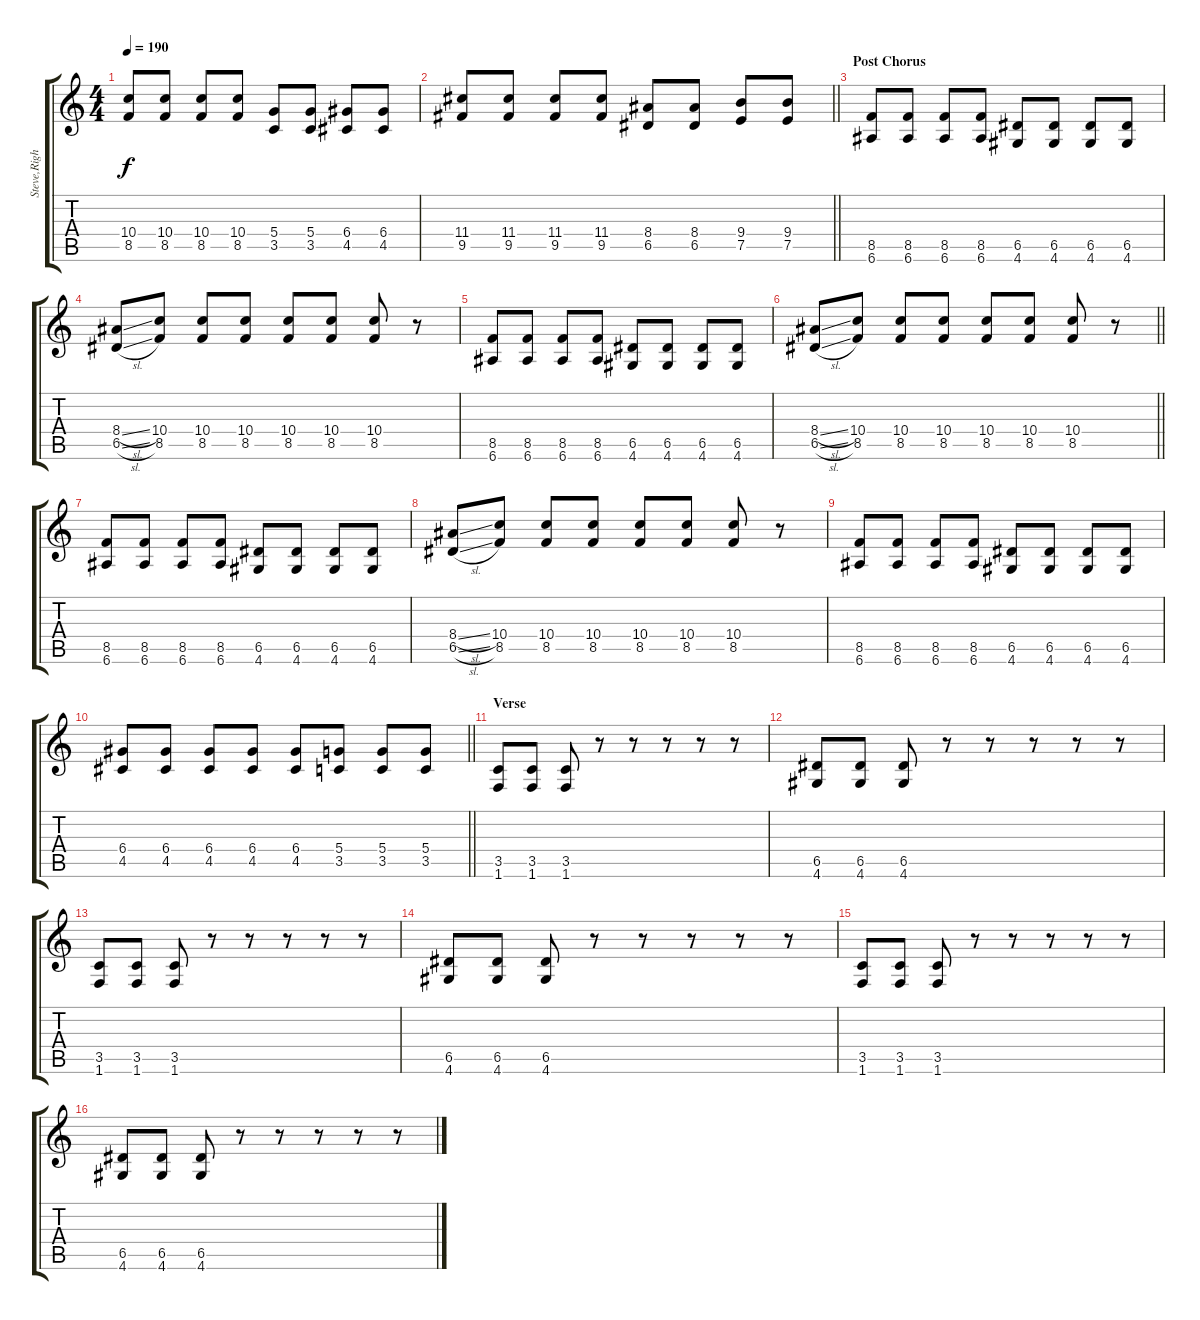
\track ("Steve,Righ? Right" "Steve,Righ") {instrument distortionguitar}
\staff {score tabs}
\tuning (E4 B3 G3 D3 A2 E2) {hide}
\ts (4 4)
\tempo 190
\clef g2
\ks c
(10.4 8.5).8{dy f} (10.4 8.5).8 (10.4 8.5).8 (10.4 8.5).8 (5.4 3.5).8 (5.4 3.5).8 (6.4 4.5).8 (6.4 4.5).8 |
\barLineRight lightlight
(11.4 9.5).8 (11.4 9.5).8 (11.4 9.5).8 (11.4 9.5).8 (8.4 6.5).8 (8.4 6.5).8 (9.4 7.5).8 (9.4 7.5).8 |
\section ("" "Post Chorus")
(8.5 6.6).8 (8.5 6.6).8 (8.5 6.6).8 (8.5 6.6).8 (6.5 4.6).8 (6.5 4.6).8 (6.5 4.6).8 (6.5 4.6).8 |
(8.4{sl} 6.5{sl}).8 (10.4 8.5).8 (10.4 8.5).8 (10.4 8.5).8 (10.4 8.5).8 (10.4 8.5).8 (10.4 8.5).8 r.8 |
(8.5 6.6).8 (8.5 6.6).8 (8.5 6.6).8 (8.5 6.6).8 (6.5 4.6).8 (6.5 4.6).8 (6.5 4.6).8 (6.5 4.6).8 |
\barLineRight lightlight
(8.4{sl} 6.5{sl}).8 (10.4 8.5).8 (10.4 8.5).8 (10.4 8.5).8 (10.4 8.5).8 (10.4 8.5).8 (10.4 8.5).8 r.8 |
(8.5 6.6).8 (8.5 6.6).8 (8.5 6.6).8 (8.5 6.6).8 (6.5 4.6).8 (6.5 4.6).8 (6.5 4.6).8 (6.5 4.6).8 |
(8.4{sl} 6.5{sl}).8 (10.4 8.5).8 (10.4 8.5).8 (10.4 8.5).8 (10.4 8.5).8 (10.4 8.5).8 (10.4 8.5).8 r.8 |
(8.5 6.6).8 (8.5 6.6).8 (8.5 6.6).8 (8.5 6.6).8 (6.5 4.6).8 (6.5 4.6).8 (6.5 4.6).8 (6.5 4.6).8 |
\barLineRight lightlight
(6.4 4.5).8 (6.4 4.5).8 (6.4 4.5).8 (6.4 4.5).8 (6.4 4.5).8 (5.4 3.5).8 (5.4 3.5).8 (5.4 3.5).8 |
\section ("" "Verse")
(3.5 1.6).8 (3.5 1.6).8 (3.5 1.6).8 r.8 r.8 r.8 r.8 r.8 |
(6.5 4.6).8 (6.5 4.6).8 (6.5 4.6).8 r.8 r.8 r.8 r.8 r.8 |
(3.5 1.6).8 (3.5 1.6).8 (3.5 1.6).8 r.8 r.8 r.8 r.8 r.8 |
(6.5 4.6).8 (6.5 4.6).8 (6.5 4.6).8 r.8 r.8 r.8 r.8 r.8 |
(3.5 1.6).8 (3.5 1.6).8 (3.5 1.6).8 r.8 r.8 r.8 r.8 r.8 |
(6.5 4.6).8 (6.5 4.6).8 (6.5 4.6).8 r.8 r.8 r.8 r.8 r.8
